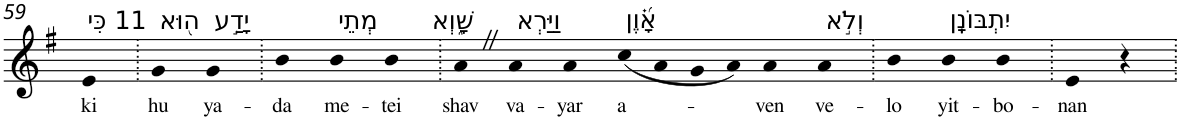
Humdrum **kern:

**kern	**text
*part1	*part1
*staff1	*staff1
*I"Piano	*
*I'Pno	*
!!LO:PB:g=z
*clefG2	*
*k[f#]	*
*G:	*
=59	=59
!LO:TX:a:t=11 כִּי	!
!	!LO:LY:b
4e	ki
=60.	=60.
!LO:TX:a:t=ה֭וּא	!
!	!LO:LY:b
4g	hu
!LO:TX:a:t=יָדַ֣ע	!
!	!LO:LY:b
4g	ya-
=61.	=61.
!	!LO:LY:b
4b	-da
!LO:TX:a:t=מְתֵי	!
!	!LO:LY:b
4b	me-
!	!LO:LY:b
4b	-tei
=62.	=62.
!LO:TX:a:t=שָׁ֑וְא	!
!	!LO:LY:b
4aZ	shav
!LO:TX:a:t=וַיַּרְא	!
!	!LO:LY:b
4a	va-
!	!LO:LY:b
4a	-yar
!LO:TX:a:t=אָ֝֗וֶן	!
!	!LO:LY:b
(<8cc	a-
8a	.
8g	.
8a)	.
!	!LO:LY:b
4a	-ven
!LO:TX:a:t=וְלֹ֣א	!
!	!LO:LY:b
4a	ve-
=63.	=63.
!	!LO:LY:b
4b	-lo
!LO:TX:a:t=יִתְבּוֹנָֽן	!
!	!LO:LY:b
4b	yit-
!	!LO:LY:b
4b	-bo-
=64.	=64.
!	!LO:LY:b
4e	-nan
4r	.
=.	=.
*-	*-
